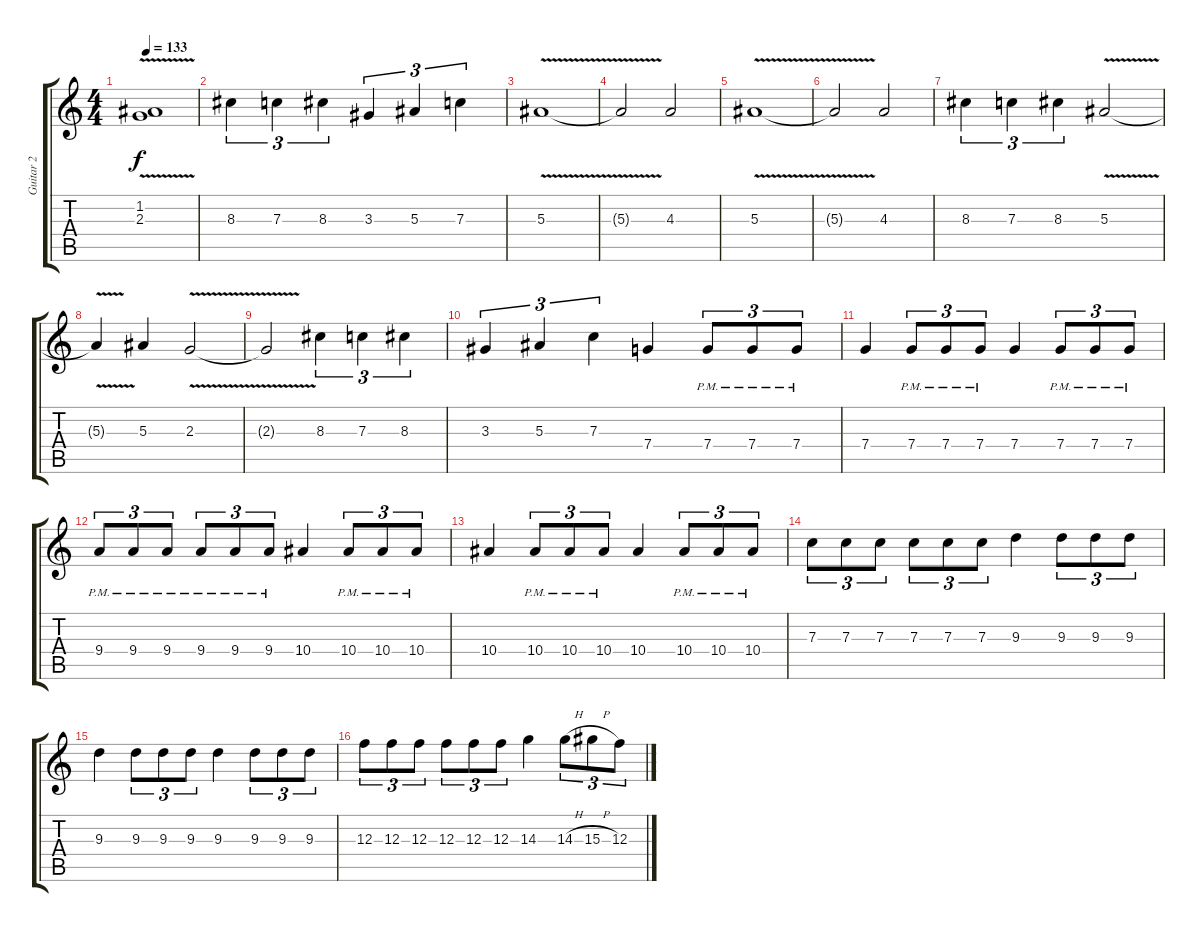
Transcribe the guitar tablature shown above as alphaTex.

\track ("Guitar 2" "Guitar 2") {instrument distortionguitar}
\staff {score tabs}
\tuning (D4 A3 F3 C3 G2 D2) {hide}
\ts (4 4)
\tempo 133
\clef g2
\ks c
(1.2 2.3{v}).1{dy f} |
8.3.4{tu (3 2)} 7.3.4{tu (3 2)} 8.3.4{tu (3 2)} 3.3.4{tu (3 2)} 5.3.4{tu (3 2)} 7.3.4{tu (3 2)} |
5.3{v}.1 |
5.3{v t}.2 4.3.2 |
5.3{v}.1 |
5.3{v t}.2 4.3.2 |
8.3.4{tu (3 2)} 7.3.4{tu (3 2)} 8.3.4{tu (3 2)} 5.3{v}.2 |
5.3{v t}.4 5.3.4 2.3{v}.2 |
2.3{v t}.2 8.3.4{tu (3 2)} 7.3.4{tu (3 2)} 8.3.4{tu (3 2)} |
3.3.4{tu (3 2)} 5.3.4{tu (3 2)} 7.3.4{tu (3 2)} 7.4.4 7.4{pm}.8{tu (3 2)} 7.4{pm}.8{tu (3 2)} 7.4{pm}.8{tu (3 2)} |
7.4.4 7.4{pm}.8{tu (3 2)} 7.4{pm}.8{tu (3 2)} 7.4{pm}.8{tu (3 2)} 7.4.4 7.4{pm}.8{tu (3 2)} 7.4{pm}.8{tu (3 2)} 7.4{pm}.8{tu (3 2)} |
9.4{pm}.8{tu (3 2)} 9.4{pm}.8{tu (3 2)} 9.4{pm}.8{tu (3 2)} 9.4{pm}.8{tu (3 2)} 9.4{pm}.8{tu (3 2)} 9.4{pm}.8{tu (3 2)} 10.4.4 10.4{pm}.8{tu (3 2)} 10.4{pm}.8{tu (3 2)} 10.4{pm}.8{tu (3 2)} |
10.4.4 10.4{pm}.8{tu (3 2)} 10.4{pm}.8{tu (3 2)} 10.4{pm}.8{tu (3 2)} 10.4.4 10.4{pm}.8{tu (3 2)} 10.4{pm}.8{tu (3 2)} 10.4{pm}.8{tu (3 2)} |
7.3.8{tu (3 2)} 7.3.8{tu (3 2)} 7.3.8{tu (3 2)} 7.3.8{tu (3 2)} 7.3.8{tu (3 2)} 7.3.8{tu (3 2)} 9.3.4 9.3.8{tu (3 2)} 9.3.8{tu (3 2)} 9.3.8{tu (3 2)} |
9.3.4 9.3.8{tu (3 2)} 9.3.8{tu (3 2)} 9.3.8{tu (3 2)} 9.3.4 9.3.8{tu (3 2)} 9.3.8{tu (3 2)} 9.3.8{tu (3 2)} |
12.3.8{tu (3 2)} 12.3.8{tu (3 2)} 12.3.8{tu (3 2)} 12.3.8{tu (3 2)} 12.3.8{tu (3 2)} 12.3.8{tu (3 2)} 14.3.4 14.3{h}.8{tu (3 2)} 15.3{h}.8{tu (3 2)} 12.3.8{tu (3 2)}
